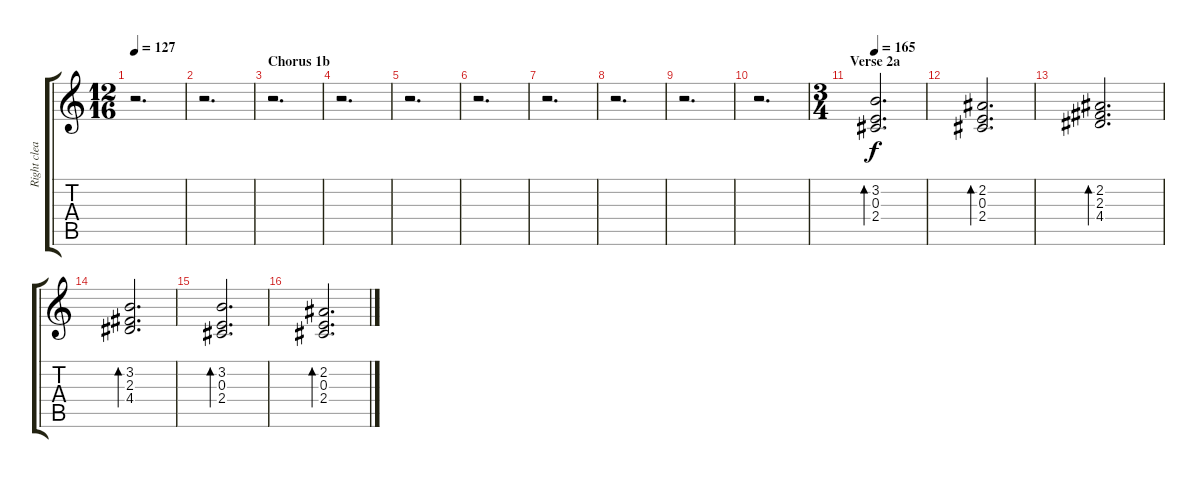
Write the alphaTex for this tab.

\track ("Right clean" "Right clea") {instrument electricguitarjazz}
\staff {score tabs}
\tuning (Db4 Ab3 E3 B2 Gb2 Db2) {hide}
\ts (12 16)
\tempo 127
\clef g2
\ks c
r.2{d dy f} |
r.2{d} |
\section ("" "Chorus 1b")
r.2{d} |
r.2{d} |
r.2{d} |
r.2{d} |
r.2{d} |
r.2{d} |
r.2{d} |
r.2{d} |
\ts (3 4)
\section ("" "Verse 2a")
\tempo 165
(3.2 0.3 2.4).2{d bd 240} |
(2.2 0.3 2.4).2{d bd 240} |
(2.2 2.3 4.4).2{d bd 240} |
(3.2 2.3 4.4).2{d bd 240} |
(3.2 0.3 2.4).2{d bd 240} |
(2.2 0.3 2.4).2{d bd 240}
